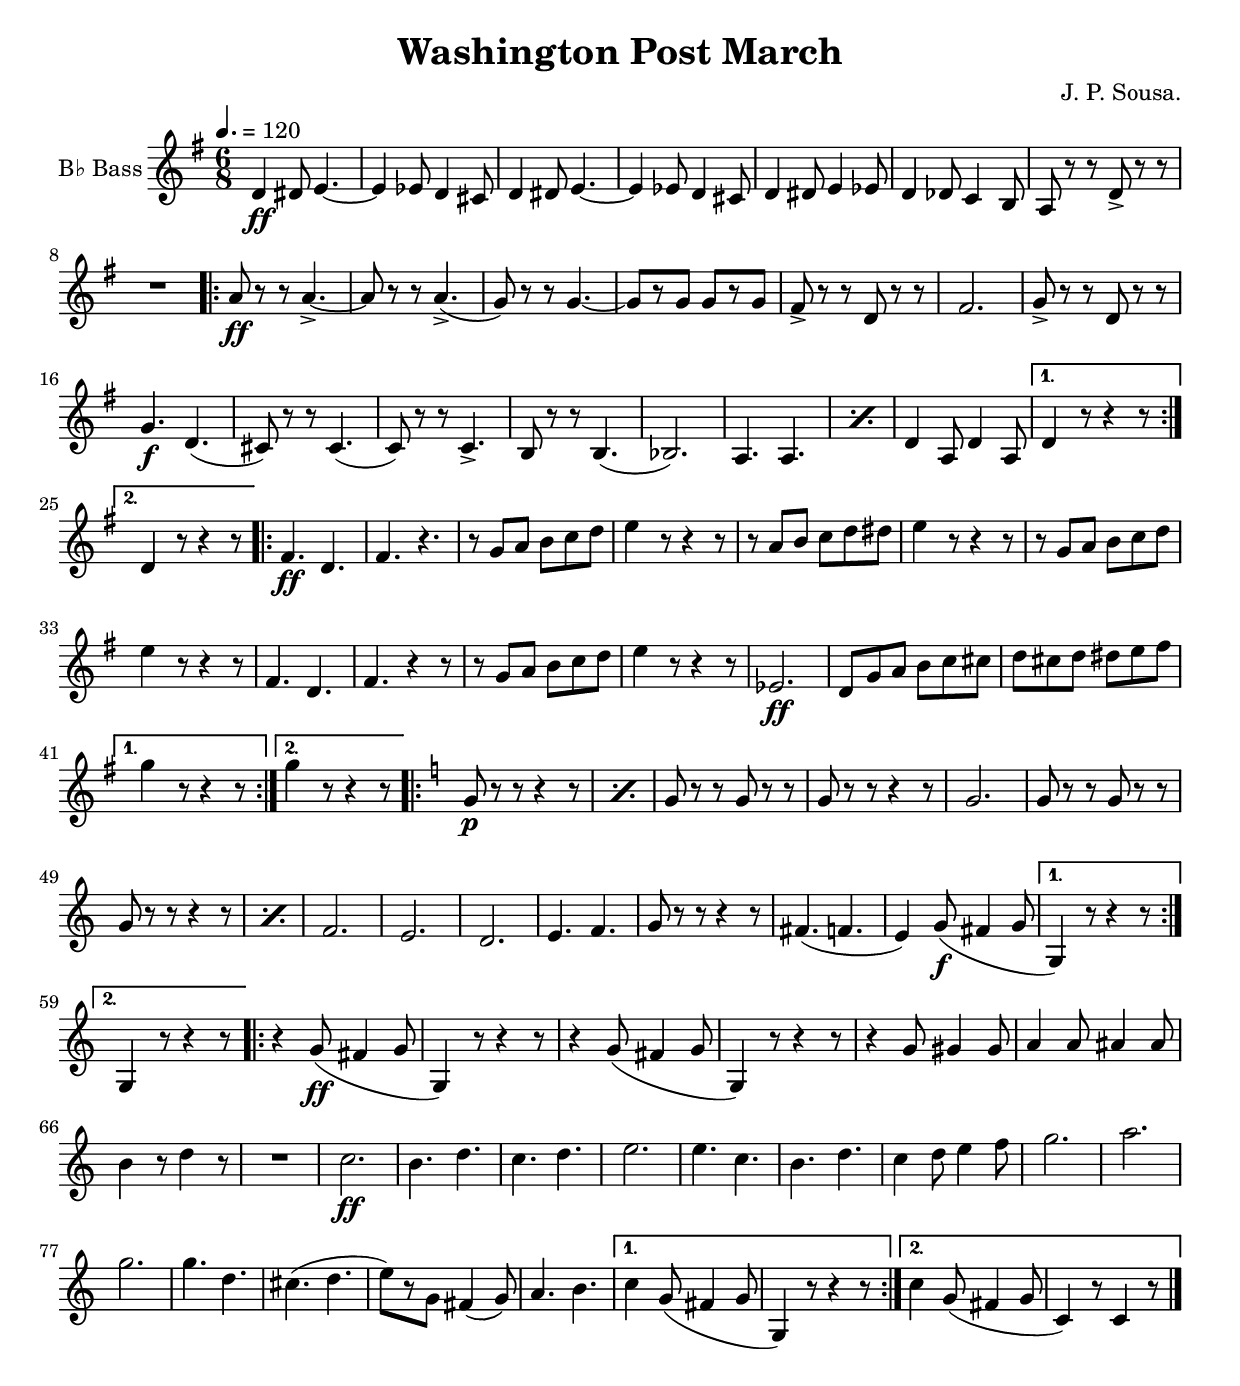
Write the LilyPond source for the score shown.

\version "2.20.0"

\header {
  title = "Washington Post March"
  composer = "J. P. Sousa."
}

\version "2.20.0"

bbbassNotes = \relative c' {
  \transposition bes
  \key g \major
  \time 6/8
  \tempo 4. = 120
  \compressFullBarRests
  d4\ff dis8 e4. ~e4 ees8 d4 cis8
  d4 dis8 e4. ~e4 ees8 d4 cis8
  d4 dis8 e4 ees8 d4 des8 c4 b8
  a r r d-> r r
  R1*6/8
  \repeat volta 2
  {
    a'8\ff r r a4.-> ~a8 r8 r8  a4.->
    (g8) r r g4. ~g8 [r g] g [r g]
    fis-> r r d r r fis2.
    g8-> r r d r r g4.\f d4.
    (cis8) r r cis4. (c8) r r c4.->
    b8 r r b4. (bes2.)
    \repeat percent 2 {a4. a4.}
    d4 a8 d4 a8
  }
  \alternative {
    { d4 r8 r4 r8| }
    { d4 r8 r4 r8| }
  }
  \repeat volta 2
  {
    fis4.\ff d4. fis4. r4.
    r8 g a b c d e4 r8 r4 r8
    r8 a, b c d dis e4 r8 r4 r8
    r8 g, a b c d e4 r8 r4 r8
    fis,4. d4. fis4. r4 r8
    r8 g a b c d e4 r8 r4 r8
    ees,2.\ff d8 g a b c cis
    d cis d dis e fis
  }
  \alternative {
    { g4 r8 r4 r8| }
    { g4 r8 r4 r8| }
  }
  \repeat volta 2
  {
    \key c \major
    \repeat percent 2 {g,8\p r8 r8 r4 r8}
    g8 r r g r r g r r r4 r8
    g2. g8 r r g r r \repeat percent 2 {g r r r4 r8}
    f2. e2.
    d2. e4. f4. g8 r r r4 r8
    fis4. (f4. e4) g8\f (fis4 g8
  }
  \alternative {
    { g,4) r8 r4 r8| }
    { g4 r8 r4 r8| }
  }
  \repeat volta 2
  {
    r4 g'8\ff (fis4 g8 g,4) r8 r4 r8
    r4 g'8 (fis4 g8 g,4) r8 r4 r8
    r4 g'8 gis4 gis8 a4 a8 ais4 ais8
    b4 r8 d4 r8 R1*6/8
    c2.\ff b4. d4. 
    c4. d4. e2.
    e4. c4. b4. d4.
    c4 d8 e4 f8
    g2. a2.
    g2. g4. d4.
    cis4. (d4. e8) [r g,] fis4 (g8)
    a4. b4.
  }
  \alternative {
    { c4 g8 (fis4 g8 g,4) r8 r4 r8 | }
    { c'4 g8 (fis4 g8 c,4) r8 c4 r8 | \bar "|."}
  }


}


\score {
  <<
    \new Staff \with { instrumentName = "B♭ Bass" } \bbbassNotes
  >>
}
\score {
  \unfoldRepeats
  <<
    \new Staff \with { instrumentName = "B♭ Bass" midiInstrument="tuba" } \transpose c c, \bbbassNotes
  >>
  \midi {}
}

